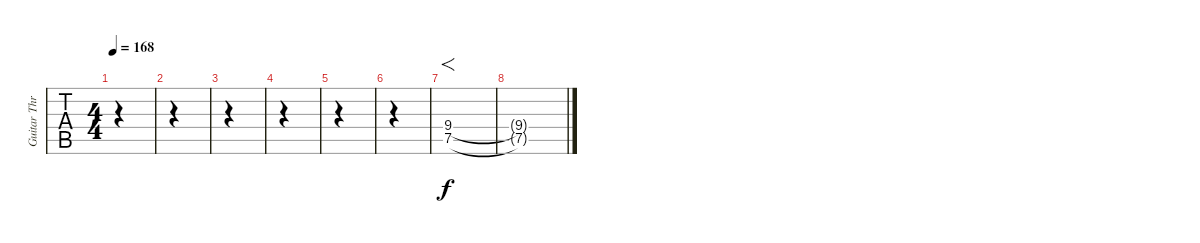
\track ("Guitar Three" "Guitar Thr") {instrument distortionguitar}
\staff {tabs}
\tuning (E4 B3 G3 D3 A2 E2) {hide}
\ts (4 4)
\tempo 168
\clef g2
\ks c
|
|
|
|
|
|
(9.4 7.5).1{f dy f balance 8} |
(9.4{t} 7.5{t}).1
